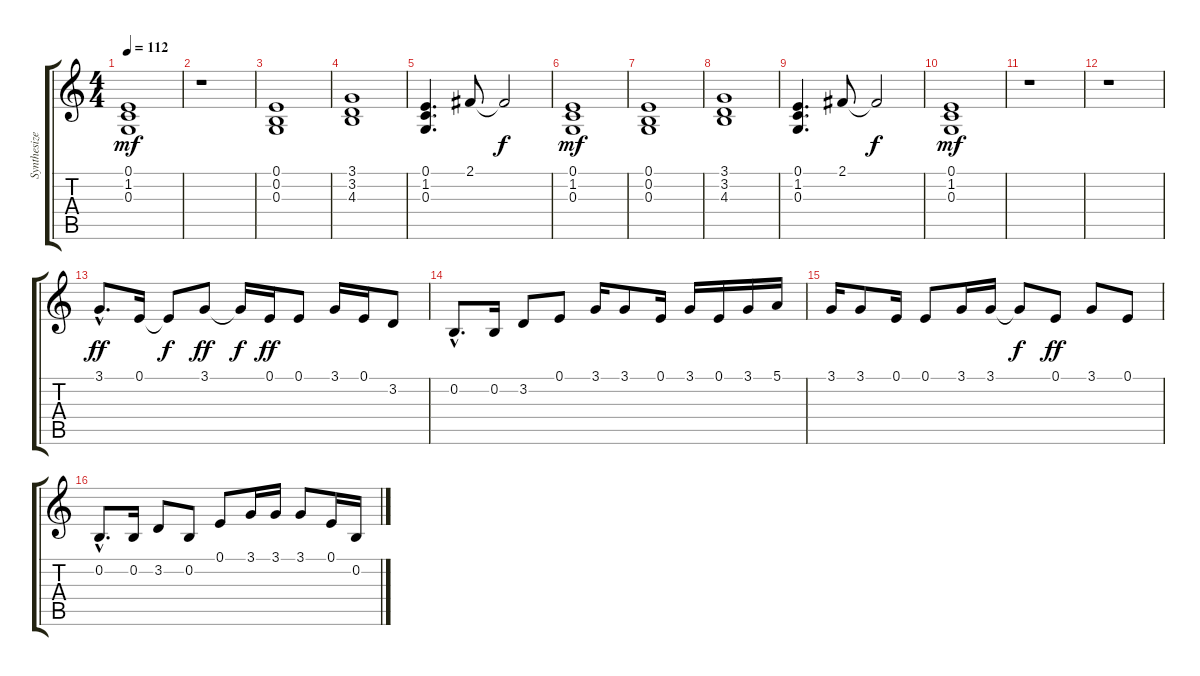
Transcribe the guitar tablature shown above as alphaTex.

\track ("Synthesizer II" "Synthesize") {instrument stringensemble2}
\staff {score tabs}
\tuning (E4 B3 G3 D3 A2 E2) {hide}
\ts (4 4)
\tempo 112
\clef g2
\ks c
(0.1 1.2 0.3).1{dy mf} |
r.1 |
(0.1 0.2 0.3).1 |
(3.1 3.2 4.3).1 |
(0.1 1.2 0.3).4{d} 2.1.8 2.1{t}.2{dy f} |
(0.1 1.2 0.3).1{dy mf} |
(0.1 0.2 0.3).1 |
(3.1 3.2 4.3).1 |
(0.1 1.2 0.3).4{d} 2.1.8 2.1{t}.2{dy f} |
(0.1 1.2 0.3).1{dy mf} |
r.1 |
r.1 |
3.1{hac}.8{d dy ff volume 11 balance 5 instrument slapbass2} 0.1.16 0.1{t}.8{dy f} 3.1.8{dy ff} 3.1{t}.16{dy f} 0.1.16{dy ff} 0.1.8 3.1.16 0.1.16 3.2.8 |
0.2{hac}.8{d volume 11 balance 5 instrument slapbass2} 0.2.16 3.2.8 0.1.8 3.1.16 3.1.8 0.1.16 3.1.16 0.1.16 3.1.16 5.1.16 |
3.1.16{volume 11 balance 5 instrument slapbass2} 3.1.8 0.1.16 0.1.8 3.1.16 3.1.16 3.1{t}.8{dy f} 0.1.8{dy ff} 3.1.8 0.1.8 |
0.2{hac}.8{d volume 11 balance 5 instrument slapbass2} 0.2.16 3.2.8 0.2.8 0.1.8 3.1.16 3.1.16 3.1.8 0.1.16 0.2.16
